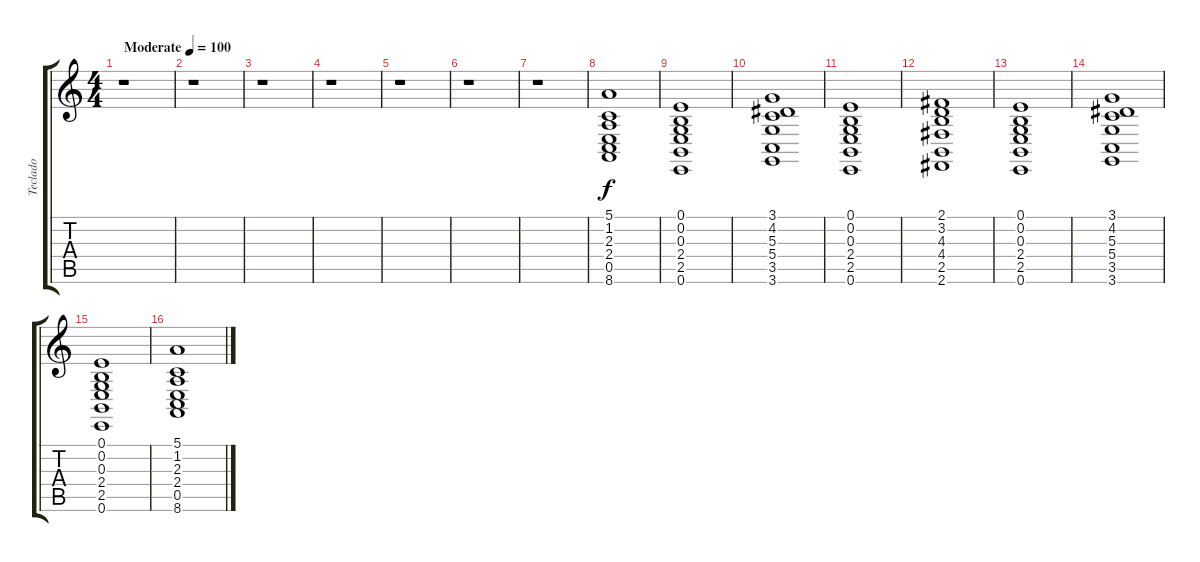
\track ("Teclado" "Teclado") {instrument churchorgan}
\staff {score tabs}
\tuning (E4 B3 G3 D3 A2 E2) {hide}
\ts (4 4)
\tempo (100 "Moderate")
\clef g2
\ks c
r.1{dy f instrument churchorgan} |
r.1 |
r.1 |
r.1 |
r.1 |
r.1 |
r.1 |
(5.1 1.2 2.3 2.4 0.5 8.6).1 |
(0.1 0.2 0.3 2.4 2.5 0.6).1 |
(3.1 4.2 5.3 5.4 3.5 3.6).1 |
(0.1 0.2 0.3 2.4 2.5 0.6).1 |
(2.1 3.2 4.3 4.4 2.5 2.6).1 |
(0.1 0.2 0.3 2.4 2.5 0.6).1 |
(3.1 4.2 5.3 5.4 3.5 3.6).1 |
(0.1 0.2 0.3 2.4 2.5 0.6).1 |
(5.1 1.2 2.3 2.4 0.5 8.6).1
